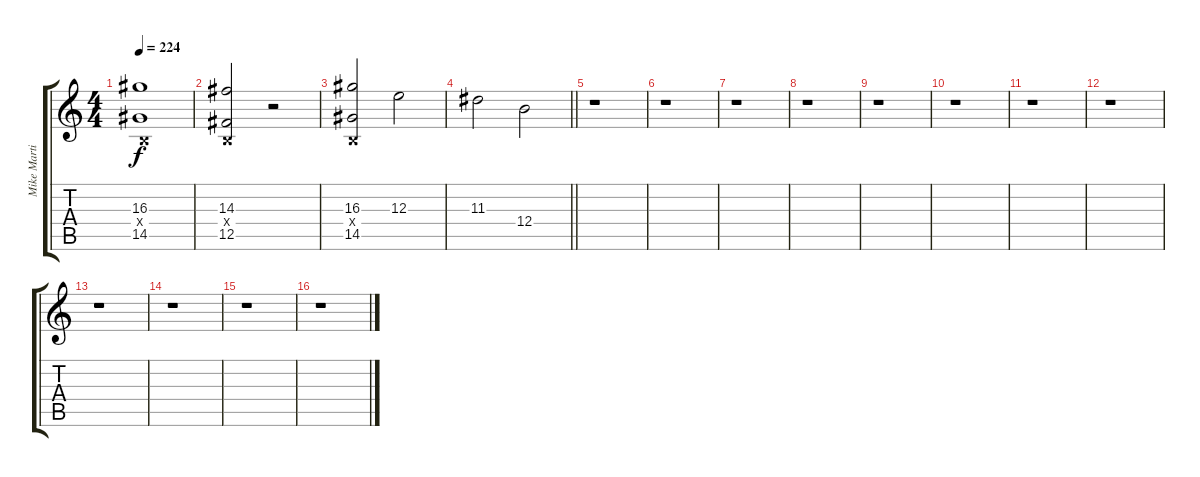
\track ("Mike Martin Lead" "Mike Marti") {instrument distortionguitar}
\staff {score tabs}
\tuning (Db4 Ab3 E3 B2 Gb2 Db2) {hide}
\ts (4 4)
\tempo 224
\clef g2
\ks c
(16.3 0.4{x} 14.5).1{dy f} |
(14.3 0.4{x} 12.5).2 r.2 |
(16.3 0.4{x} 14.5).2 12.3.2 |
\barLineRight lightlight
11.3.2 12.4.2 |
r.1 |
r.1 |
r.1 |
r.1 |
r.1 |
r.1 |
r.1 |
r.1 |
r.1 |
r.1 |
r.1 |
r.1
